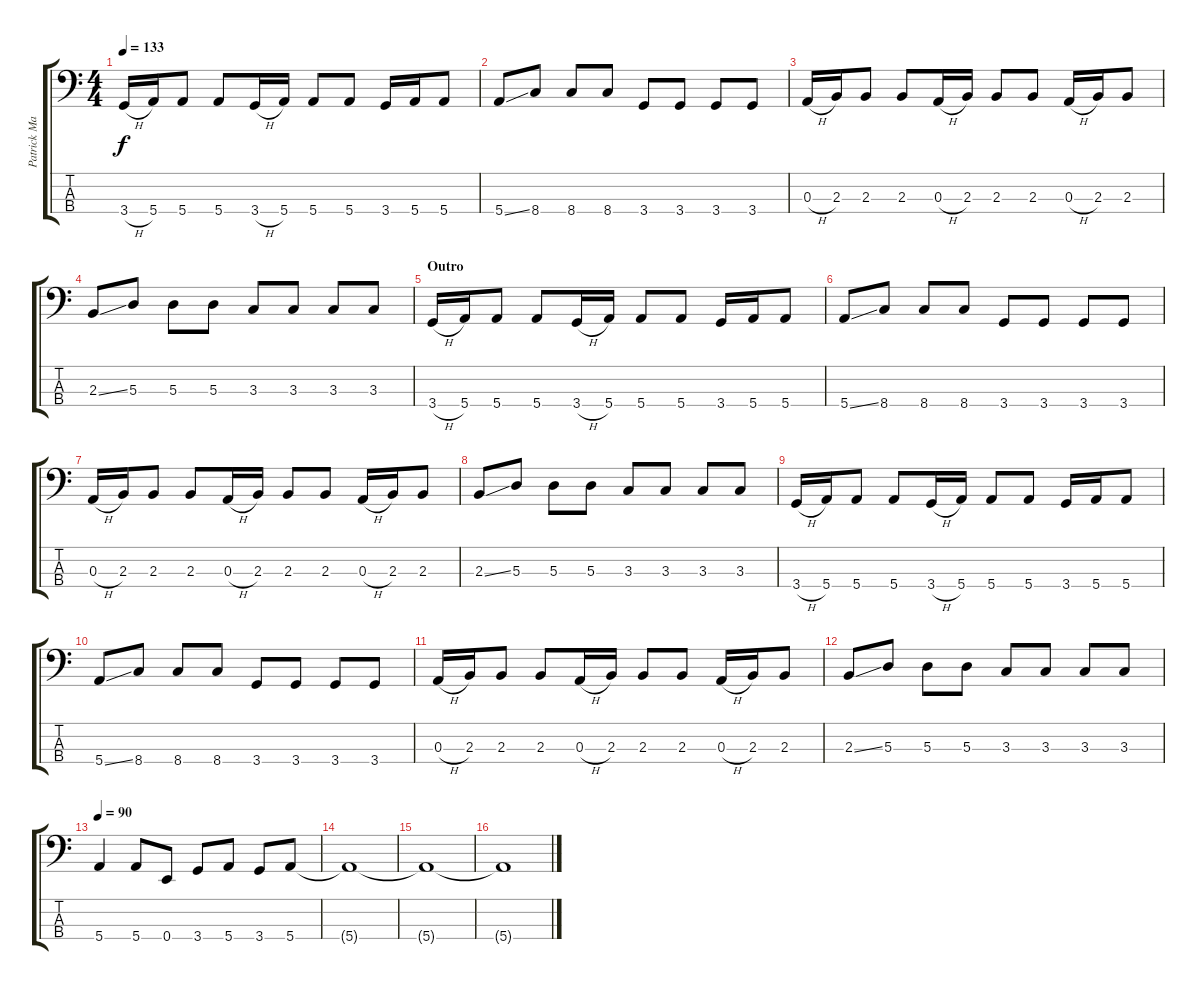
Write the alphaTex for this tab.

\track ("Patrick Matthews - Bass" "Patrick Ma") {instrument electricbassfinger}
\staff {score tabs}
\tuning (G2 D2 A1 E1) {hide}
\ts (4 4)
\tempo 133
\clef f4
\ks c
3.4{h}.16{dy f} 5.4.16 5.4.8 5.4.8 3.4{h}.16 5.4.16 5.4.8 5.4.8 3.4.16 5.4.16 5.4.8 |
5.4{ss}.8 8.4.8 8.4.8 8.4.8 3.4.8 3.4.8 3.4.8 3.4.8 |
0.3{h}.16 2.3.16 2.3.8 2.3.8 0.3{h}.16 2.3.16 2.3.8 2.3.8 0.3{h}.16 2.3.16 2.3.8 |
2.3{ss}.8 5.3.8 5.3.8 5.3.8 3.3.8 3.3.8 3.3.8 3.3.8 |
\section ("" "Outro")
3.4{h}.16 5.4.16 5.4.8 5.4.8 3.4{h}.16 5.4.16 5.4.8 5.4.8 3.4.16 5.4.16 5.4.8 |
5.4{ss}.8 8.4.8 8.4.8 8.4.8 3.4.8 3.4.8 3.4.8 3.4.8 |
0.3{h}.16 2.3.16 2.3.8 2.3.8 0.3{h}.16 2.3.16 2.3.8 2.3.8 0.3{h}.16 2.3.16 2.3.8 |
2.3{ss}.8 5.3.8 5.3.8 5.3.8 3.3.8 3.3.8 3.3.8 3.3.8 |
3.4{h}.16 5.4.16 5.4.8 5.4.8 3.4{h}.16 5.4.16 5.4.8 5.4.8 3.4.16 5.4.16 5.4.8 |
5.4{ss}.8 8.4.8 8.4.8 8.4.8 3.4.8 3.4.8 3.4.8 3.4.8 |
0.3{h}.16 2.3.16 2.3.8 2.3.8 0.3{h}.16 2.3.16 2.3.8 2.3.8 0.3{h}.16 2.3.16 2.3.8 |
2.3{ss}.8 5.3.8 5.3.8 5.3.8 3.3.8 3.3.8 3.3.8 3.3.8 |
\tempo 90
5.4.4 5.4.8 0.4.8 3.4.8 5.4.8 3.4.8 5.4.8 |
5.4{t}.1 |
5.4{t}.1 |
5.4{t}.1
